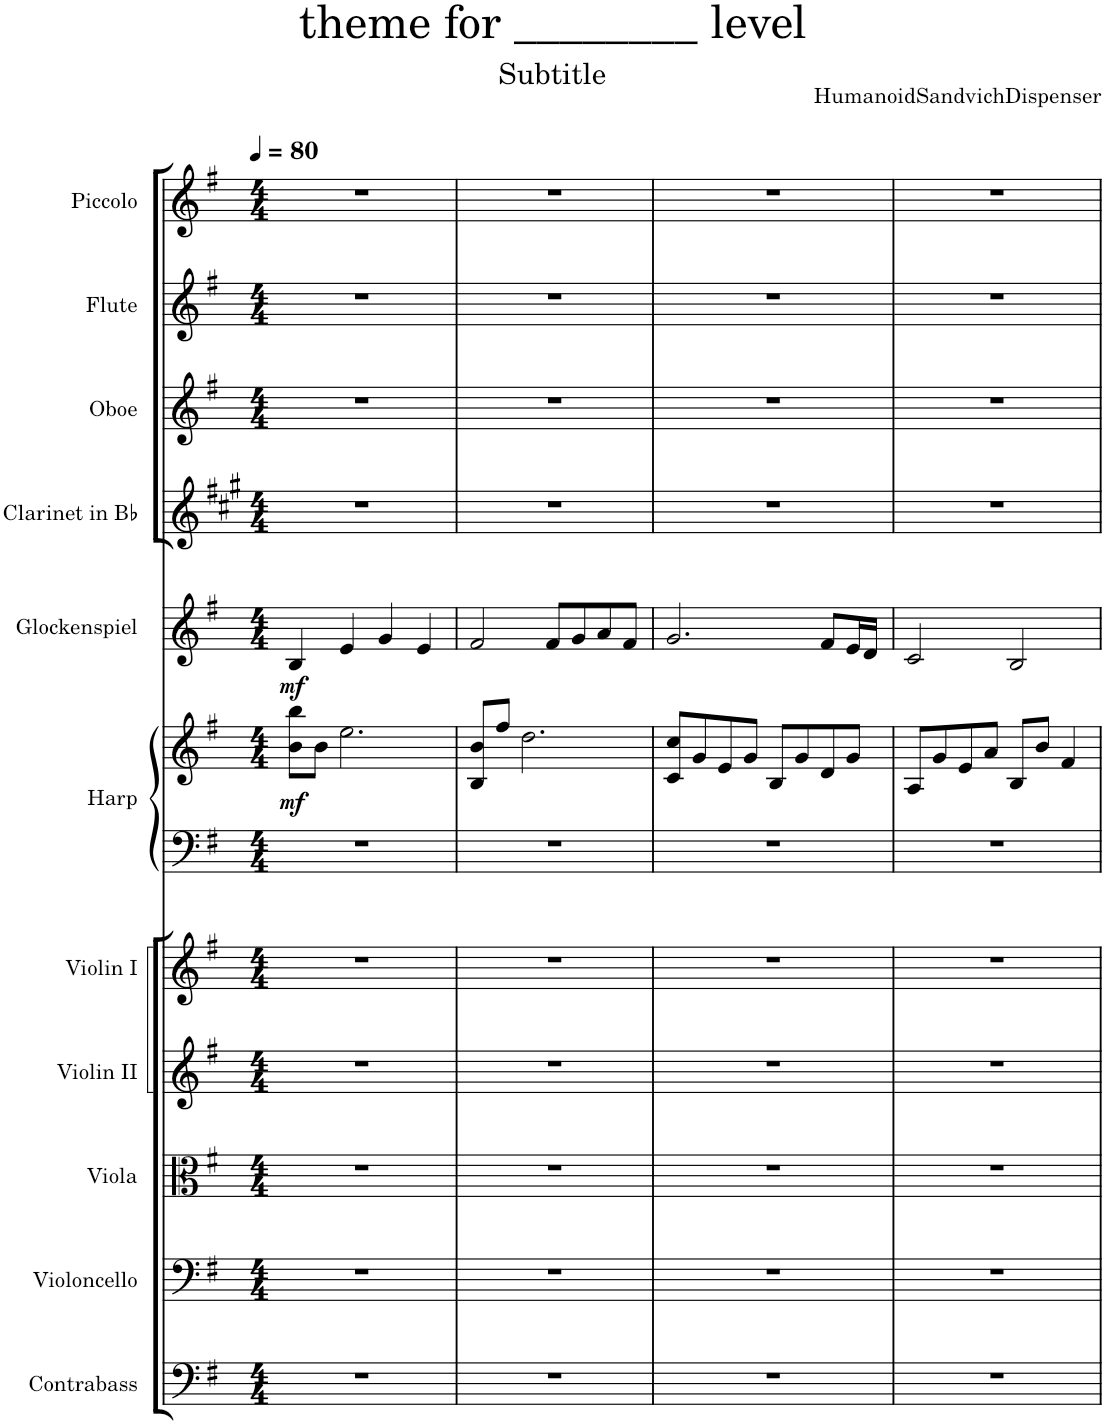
**kern	**kern	**kern	**kern	**kern	**kern	**kern	**dynam	**kern	**dynam	**kern	**kern	**kern	**kern
*part11	*part10	*part9	*part8	*part7	*part6	*part6	*part6	*part5	*part5	*part4	*part3	*part2	*part1
*staff12	*staff11	*staff10	*staff9	*staff8	*staff7	*staff6	*staff6/7	*staff5	*staff5	*staff4	*staff3	*staff2	*staff1
*I"Contrabass	*I"Violoncello	*I"Viola	*I"Violin II	*I"Violin I	*I"Harp	*	*	*I"Glockenspiel	*	*I"Clarinet in Bb	*I"Oboe	*I"Flute	*I"Piccolo
*I'Cb.	*I'Vc.	*I'Vla.	*I'Vln. 2	*I'Vln. 1	*I'Hrp.	*	*	*I'Glock.	*	*I'Cl. in Bb	*I'Ob.	*I'Fl.	*I'Picc.
*clefF4	*clefF4	*clefC3	*clefG2	*clefG2	*clefF4	*clefG2	*	*clefG2	*	*clefG2	*clefG2	*clefG2	*clefG2
*Trd7c12	*	*	*	*	*	*	*	*Trd-14c-24	*	*Trd1c2	*	*	*Trd-7c-12
*k[f#]	*k[f#]	*k[f#]	*k[f#]	*k[f#]	*k[f#]	*k[f#]	*	*k[f#]	*	*k[f#c#g#]	*k[f#]	*k[f#]	*k[f#]
*M4/4	*M4/4	*M4/4	*M4/4	*M4/4	*M4/4	*M4/4	*	*M4/4	*	*M4/4	*M4/4	*M4/4	*M4/4
*MM80	*MM80	*MM80	*MM80	*MM80	*MM80	*MM80	*	*MM80	*	*MM80	*MM80	*MM80	*MM80
=1	=1	=1	=1	=1	=1	=1	=1	=1	=1	=1	=1	=1	=1
!	!	!	!	!	!	!	!LO:DY:b	!	!LO:DY:b	!	!	!	!
1r	1r	1r	1r	1r	1r	8b\ 8bb\L	mf	4B/	mf	1r	1r	1r	1r
.	.	.	.	.	.	8b\J	.	.	.	.	.	.	.
.	.	.	.	.	.	2.ee\	.	4e/	.	.	.	.	.
.	.	.	.	.	.	.	.	4g/	.	.	.	.	.
.	.	.	.	.	.	.	.	4e/	.	.	.	.	.
=2	=2	=2	=2	=2	=2	=2	=2	=2	=2	=2	=2	=2	=2
1r	1r	1r	1r	1r	1r	8B/ 8b/L	.	2f#/	.	1r	1r	1r	1r
.	.	.	.	.	.	8ff#/J	.	.	.	.	.	.	.
.	.	.	.	.	.	2.dd\	.	.	.	.	.	.	.
.	.	.	.	.	.	.	.	8f#/L	.	.	.	.	.
.	.	.	.	.	.	.	.	8g/	.	.	.	.	.
.	.	.	.	.	.	.	.	8a/	.	.	.	.	.
.	.	.	.	.	.	.	.	8f#/J	.	.	.	.	.
=3	=3	=3	=3	=3	=3	=3	=3	=3	=3	=3	=3	=3	=3
1r	1r	1r	1r	1r	1r	8c/ 8cc/L	.	2.g/	.	1r	1r	1r	1r
.	.	.	.	.	.	8g/	.	.	.	.	.	.	.
.	.	.	.	.	.	8e/	.	.	.	.	.	.	.
.	.	.	.	.	.	8g/J	.	.	.	.	.	.	.
.	.	.	.	.	.	8B/L	.	.	.	.	.	.	.
.	.	.	.	.	.	8g/	.	.	.	.	.	.	.
.	.	.	.	.	.	8d/	.	8f#/L	.	.	.	.	.
.	.	.	.	.	.	8g/J	.	16e/L	.	.	.	.	.
.	.	.	.	.	.	.	.	16d/JJ	.	.	.	.	.
=4	=4	=4	=4	=4	=4	=4	=4	=4	=4	=4	=4	=4	=4
1r	1r	1r	1r	1r	1r	8A/L	.	2c/	.	1r	1r	1r	1r
.	.	.	.	.	.	8g/	.	.	.	.	.	.	.
.	.	.	.	.	.	8e/	.	.	.	.	.	.	.
.	.	.	.	.	.	8a/J	.	.	.	.	.	.	.
.	.	.	.	.	.	8B/L	.	2B/	.	.	.	.	.
.	.	.	.	.	.	8b/J	.	.	.	.	.	.	.
.	.	.	.	.	.	4f#/	.	.	.	.	.	.	.
=	=	=	=	=	=	=	=	=	=	=	=	=	=
*-	*-	*-	*-	*-	*-	*-	*-	*-	*-	*-	*-	*-	*-
